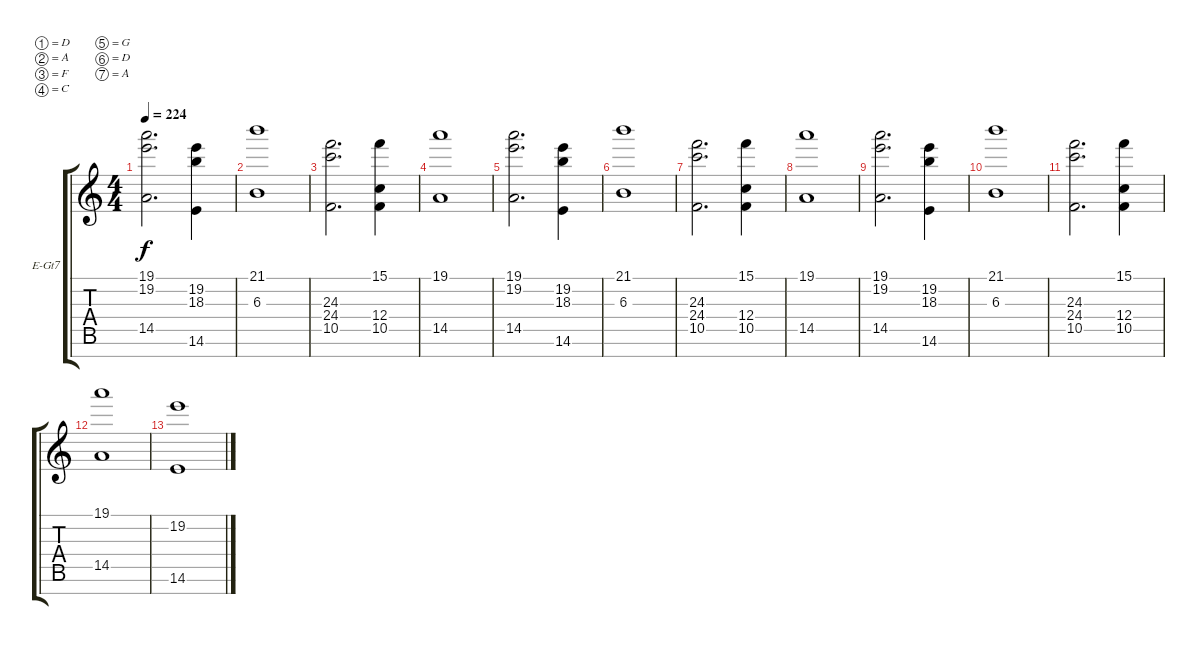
\defaultSystemsLayout 4
\bracketExtendMode groupsimilarinstruments
\firstSystemTrackNameOrientation horizontal
\otherSystemsTrackNameOrientation horizontal
\track ("synth" "E-Gt7") {instrument distortionguitar}
\staff {score tabs}
\tuning (D4 A3 F3 C3 G2 D2 A1)
\ts (4 4)
\tempo 224
\clef g2
\ks c
(19.2 19.1 14.5).2{d dy f} (19.2 18.3 14.6).4 |
(6.3 21.1).1 |
(10.5 24.3 24.4).2{d} (10.5 12.4 15.1).4 |
(19.1 14.5).1 |
(19.2 19.1 14.5).2{d} (19.2 18.3 14.6).4 |
(6.3 21.1).1 |
(10.5 24.3 24.4).2{d} (10.5 12.4 15.1).4 |
(19.1 14.5).1 |
(19.2 19.1 14.5).2{d} (19.2 18.3 14.6).4 |
(6.3 21.1).1 |
(10.5 24.3 24.4).2{d} (10.5 12.4 15.1).4 |
(19.1 14.5).1 |
(19.2 14.6).1
